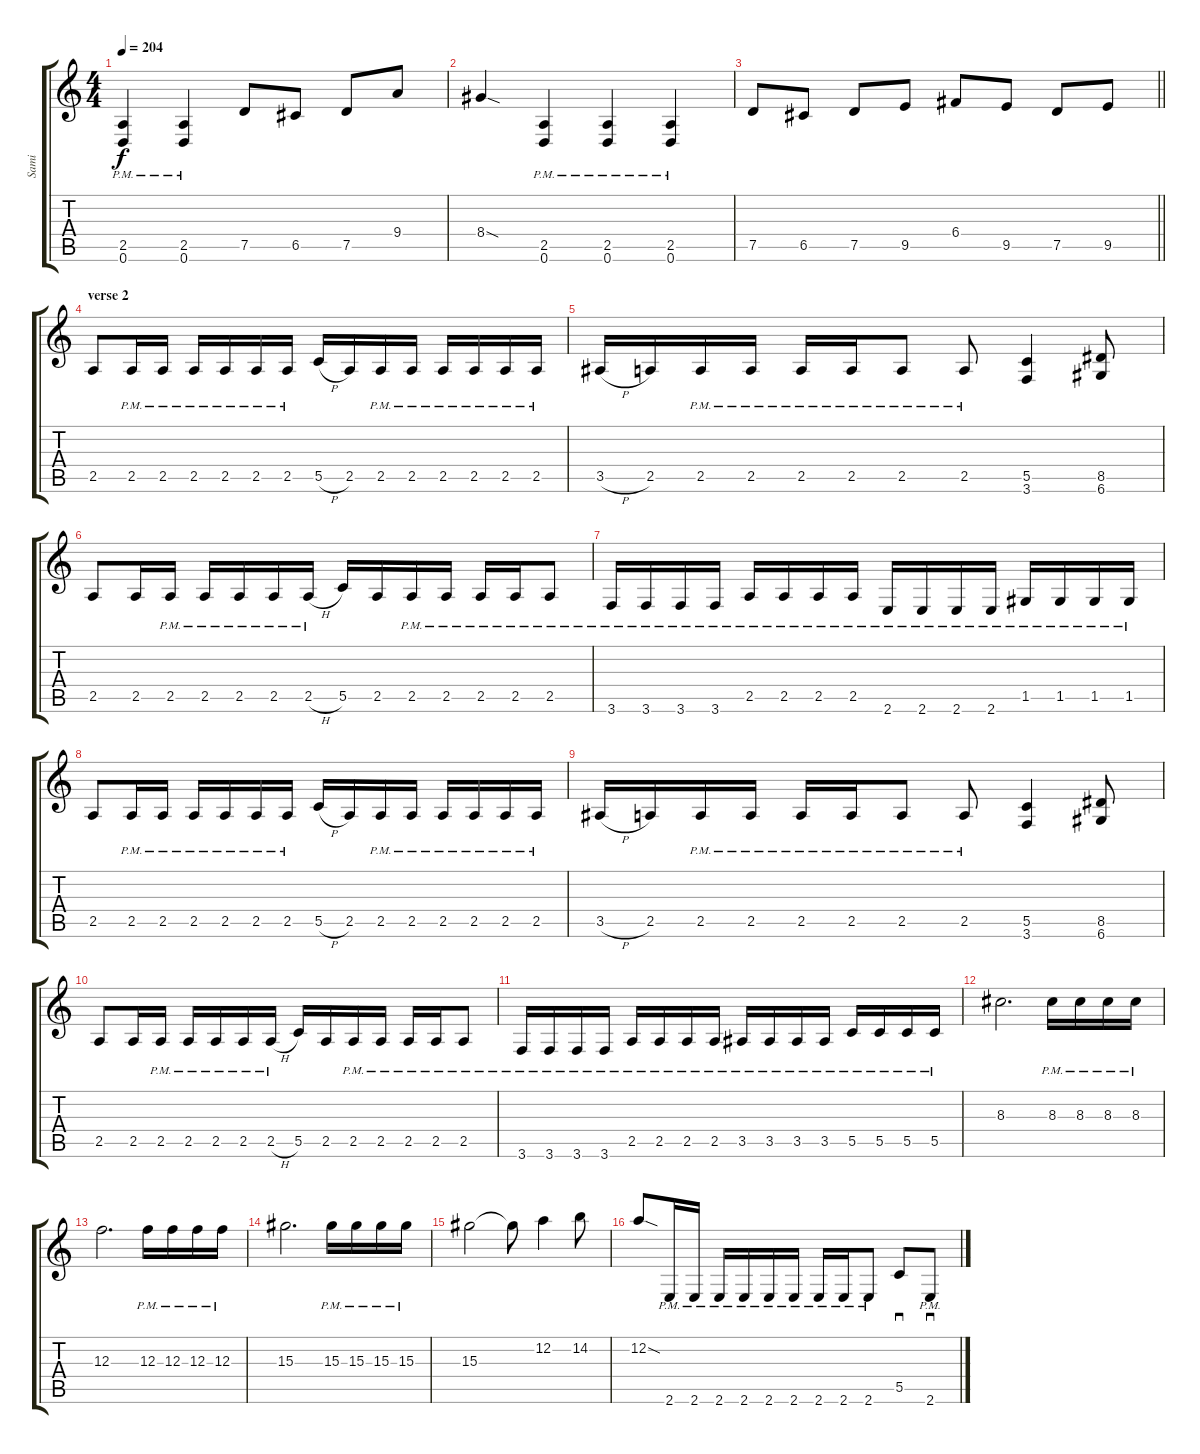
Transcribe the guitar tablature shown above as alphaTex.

\track ("Sami" "Sami") {instrument distortionguitar}
\staff {score tabs}
\tuning (D4 A3 F3 C3 G2 D2) {hide}
\ts (4 4)
\tempo 204
\clef g2
\ks c
(2.5{pm} 0.6{pm}).4{dy f} (2.5{pm} 0.6{pm}).4 7.5.8 6.5.8 7.5.8 9.4.8 |
8.4{sod}.4 (2.5{pm} 0.6{pm}).4 (2.5{pm} 0.6{pm}).4 (2.5{pm} 0.6{pm}).4 |
\barLineRight lightlight
7.5.8 6.5.8 7.5.8 9.5.8 6.4.8 9.5.8 7.5.8 9.5.8 |
\section ("" "verse 2")
2.5.8 2.5{pm}.16 2.5{pm}.16 2.5{pm}.16 2.5{pm}.16 2.5{pm}.16 2.5{pm}.16 5.5{h}.16 2.5.16 2.5{pm}.16 2.5{pm}.16 2.5{pm}.16 2.5{pm}.16 2.5{pm}.16 2.5{pm}.16 |
3.5{h}.16 2.5.16 2.5{pm}.16 2.5{pm}.16 2.5{pm}.16 2.5{pm}.16 2.5{pm}.8 2.5{pm}.8 (5.5 3.6).4 (8.5 6.6).8 |
2.5.8 2.5.16 2.5{pm}.16 2.5{pm}.16 2.5{pm}.16 2.5{pm}.16 2.5{h pm}.16 5.5.16 2.5.16 2.5{pm}.16 2.5{pm}.16 2.5{pm}.16 2.5{pm}.16 2.5{pm}.8 |
3.6{pm}.16 3.6{pm}.16 3.6{pm}.16 3.6{pm}.16 2.5{pm}.16 2.5{pm}.16 2.5{pm}.16 2.5{pm}.16 2.6{pm}.16 2.6{pm}.16 2.6{pm}.16 2.6{pm}.16 1.5{pm}.16 1.5{pm}.16 1.5{pm}.16 1.5{pm}.16 |
2.5.8 2.5{pm}.16 2.5{pm}.16 2.5{pm}.16 2.5{pm}.16 2.5{pm}.16 2.5{pm}.16 5.5{h}.16 2.5.16 2.5{pm}.16 2.5{pm}.16 2.5{pm}.16 2.5{pm}.16 2.5{pm}.16 2.5{pm}.16 |
3.5{h}.16 2.5.16 2.5{pm}.16 2.5{pm}.16 2.5{pm}.16 2.5{pm}.16 2.5{pm}.8 2.5{pm}.8 (5.5 3.6).4 (8.5 6.6).8 |
2.5.8 2.5.16 2.5{pm}.16 2.5{pm}.16 2.5{pm}.16 2.5{pm}.16 2.5{h pm}.16 5.5.16 2.5.16 2.5{pm}.16 2.5{pm}.16 2.5{pm}.16 2.5{pm}.16 2.5{pm}.8 |
3.6{pm}.16 3.6{pm}.16 3.6{pm}.16 3.6{pm}.16 2.5{pm}.16 2.5{pm}.16 2.5{pm}.16 2.5{pm}.16 3.5{pm}.16 3.5{pm}.16 3.5{pm}.16 3.5{pm}.16 5.5{pm}.16 5.5{pm}.16 5.5{pm}.16 5.5{pm}.16 |
8.3.2{d} 8.3{pm}.16 8.3{pm}.16 8.3{pm}.16 8.3{pm}.16 |
12.3.2{d} 12.3{pm}.16 12.3{pm}.16 12.3{pm}.16 12.3{pm}.16 |
15.3.2{d} 15.3{pm}.16 15.3{pm}.16 15.3{pm}.16 15.3{pm}.16 |
15.3.2 15.3{t}.8 12.2.4 14.2.8 |
12.2{sod}.8 2.6{pm}.16 2.6{pm}.16 2.6{pm}.16 2.6{pm}.16 2.6{pm}.16 2.6{pm}.16 2.6{pm}.16 2.6{pm}.16 2.6{pm}.8 5.5.8{sd} 2.6{pm}.8{sd}
